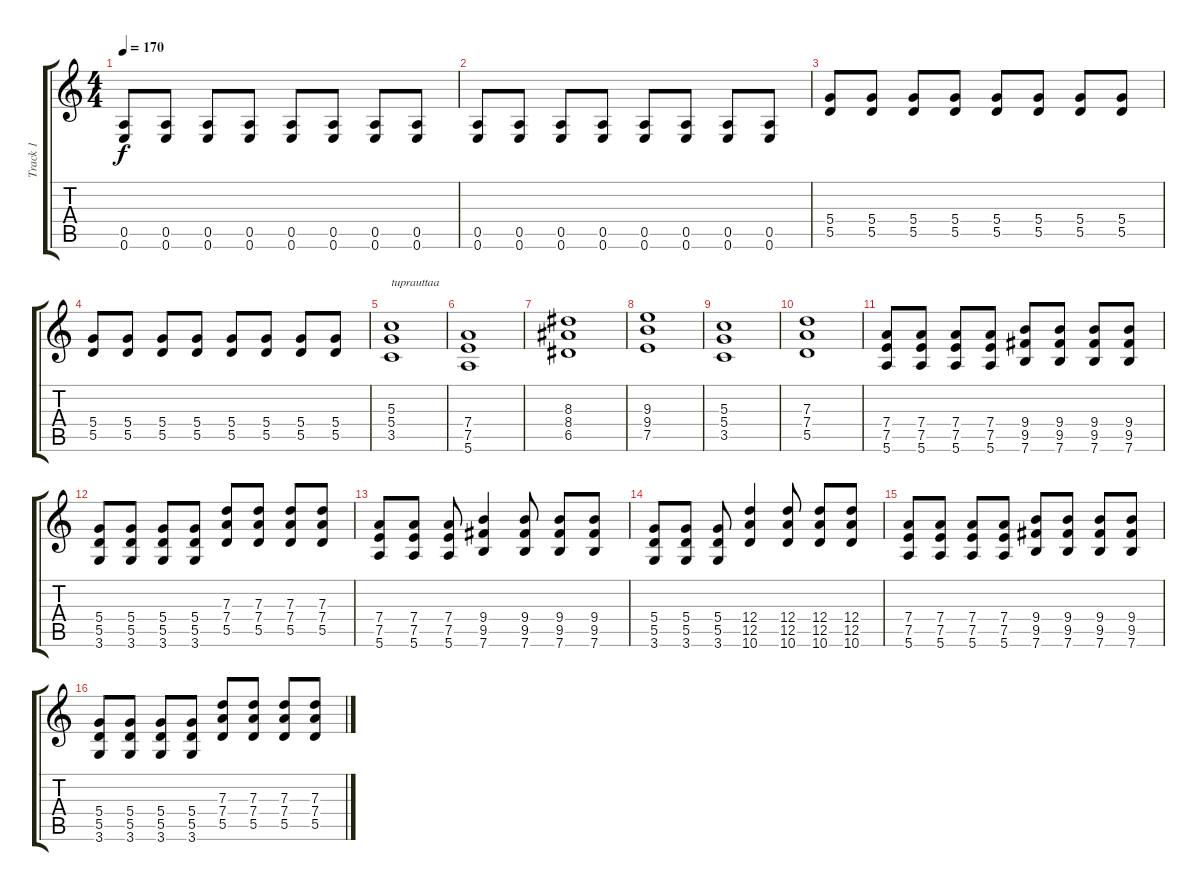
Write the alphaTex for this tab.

\track ("Track 1" "Track 1") {instrument overdrivenguitar}
\staff {score tabs}
\tuning (E4 B3 G3 D3 A2 E2) {hide}
\ts (4 4)
\tempo 170
\clef g2
\ks c
(0.5 0.6).8{dy f} (0.5 0.6).8 (0.5 0.6).8 (0.5 0.6).8 (0.5 0.6).8 (0.5 0.6).8 (0.5 0.6).8 (0.5 0.6).8 |
(0.5 0.6).8 (0.5 0.6).8 (0.5 0.6).8 (0.5 0.6).8 (0.5 0.6).8 (0.5 0.6).8 (0.5 0.6).8 (0.5 0.6).8 |
(5.4 5.5).8 (5.4 5.5).8 (5.4 5.5).8 (5.4 5.5).8 (5.4 5.5).8 (5.4 5.5).8 (5.4 5.5).8 (5.4 5.5).8 |
(5.4 5.5).8 (5.4 5.5).8 (5.4 5.5).8 (5.4 5.5).8 (5.4 5.5).8 (5.4 5.5).8 (5.4 5.5).8 (5.4 5.5).8 |
(5.3 5.4 3.5).1{txt "tuprauttaa"} |
(7.4 7.5 5.6).1 |
(8.3 8.4 6.5).1 |
(9.3 9.4 7.5).1 |
(5.3 5.4 3.5).1 |
(7.3 7.4 5.5).1 |
(7.4 7.5 5.6).8 (7.4 7.5 5.6).8 (7.4 7.5 5.6).8 (7.4 7.5 5.6).8 (9.4 9.5 7.6).8 (9.4 9.5 7.6).8 (9.4 9.5 7.6).8 (9.4 9.5 7.6).8 |
(5.4 5.5 3.6).8 (5.4 5.5 3.6).8 (5.4 5.5 3.6).8 (5.4 5.5 3.6).8 (7.3 7.4 5.5).8 (7.3 7.4 5.5).8 (7.3 7.4 5.5).8 (7.3 7.4 5.5).8 |
(7.4 7.5 5.6).8 (7.4 7.5 5.6).8 (7.4 7.5 5.6).8 (9.4 9.5 7.6).4 (9.4 9.5 7.6).8 (9.4 9.5 7.6).8 (9.4 9.5 7.6).8 |
(5.4 5.5 3.6).8 (5.4 5.5 3.6).8 (5.4 5.5 3.6).8 (12.4 12.5 10.6).4 (12.4 12.5 10.6).8 (12.4 12.5 10.6).8 (12.4 12.5 10.6).8 |
(7.4 7.5 5.6).8 (7.4 7.5 5.6).8 (7.4 7.5 5.6).8 (7.4 7.5 5.6).8 (9.4 9.5 7.6).8 (9.4 9.5 7.6).8 (9.4 9.5 7.6).8 (9.4 9.5 7.6).8 |
(5.4 5.5 3.6).8 (5.4 5.5 3.6).8 (5.4 5.5 3.6).8 (5.4 5.5 3.6).8 (7.3 7.4 5.5).8 (7.3 7.4 5.5).8 (7.3 7.4 5.5).8 (7.3 7.4 5.5).8
